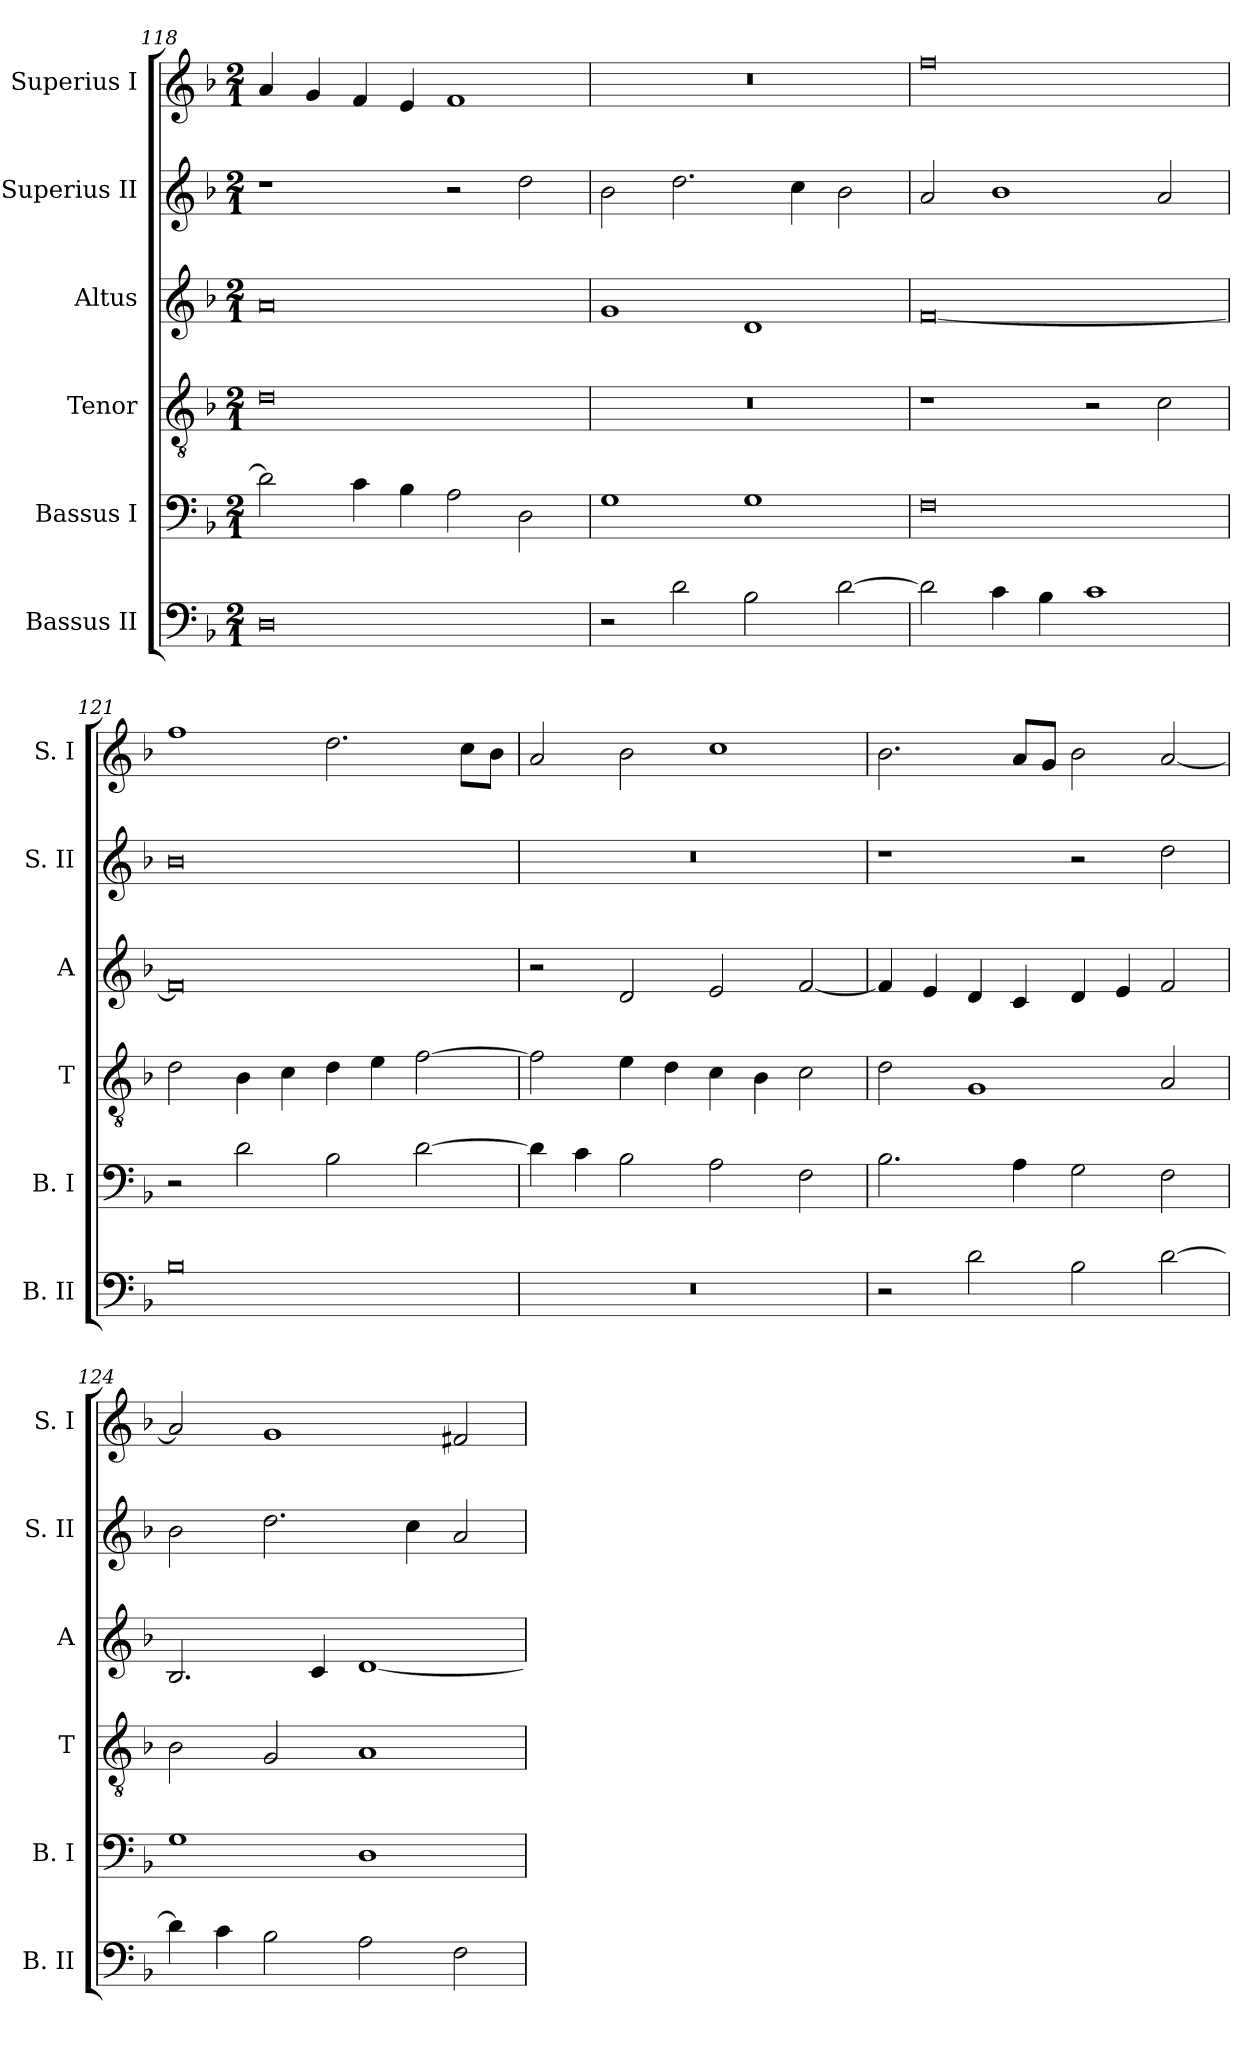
**kern	**kern	**kern	**kern	**kern	**kern
*part6	*part5	*part4	*part3	*part2	*part1
*staff6	*staff5	*staff4	*staff3	*staff2	*staff1
*I"Bassus II	*I"Bassus I	*I"Tenor	*I"Altus	*I"Superius II	*I"Superius I
*I'B. II	*I'B. I	*I'T	*I'A	*I'S. II	*I'S. I
*clefF4	*clefF4	*clefGv2	*clefG2	*clefG2	*clefG2
*k[b-]	*k[b-]	*k[b-]	*k[b-]	*k[b-]	*k[b-]
*F:	*F:	*F:	*F:	*F:	*F:
*M2/1	*M2/1	*M2/1	*M2/1	*M2/1	*M2/1
=118	=118	=118	=118	=118	=118
0D	2d]	0d	0a	1r	4a
.	.	.	.	.	4g
.	4c	.	.	.	4f
.	4B-	.	.	.	4e
.	2A	.	.	2r	1f
.	2D	.	.	2dd	.
=119	=119	=119	=119	=119	=119
2r	1G	0r	1g	2b-	0r
2d	.	.	.	2.dd	.
2B-	1G	.	1d	.	.
.	.	.	.	4cc	.
[2d	.	.	.	2b-	.
=120	=120	=120	=120	=120	=120
2d]	0F	1r	[0f	2a	0ff
4c	.	.	.	1b-	.
4B-	.	.	.	.	.
1c	.	2r	.	.	.
.	.	2c	.	2a	.
=121	=121	=121	=121	=121	=121
0B-	2r	2d	0f]	0b-	1ff
.	2d	4B-	.	.	.
.	.	4c	.	.	.
.	2B-	4d	.	.	2.dd
.	.	4e	.	.	.
.	[2d	[2f	.	.	.
.	.	.	.	.	8ccL
.	.	.	.	.	8b-J
=122	=122	=122	=122	=122	=122
0r	4d]	2f]	2r	0r	2a
.	4c	.	.	.	.
.	2B-	4e	2d	.	2b-
.	.	4d	.	.	.
.	2A	4c	2e	.	1cc
.	.	4B-	.	.	.
.	2F	2c	[2f	.	.
=123	=123	=123	=123	=123	=123
2r	2.B-	2d	4f]	1r	2.b-
.	.	.	4e	.	.
2d	.	1G	4d	.	.
.	4A	.	4c	.	8aL
.	.	.	.	.	8gJ
2B-	2G	.	4d	2r	2b-
.	.	.	4e	.	.
[2d	2F	2A	2f	2dd	[2a
=124	=124	=124	=124	=124	=124
4d]	1G	2B-	2.B-	2b-	2a]
4c	.	.	.	.	.
2B-	.	2G	.	2.dd	1g
.	.	.	4c	.	.
2A	1D	1A	[1d	.	.
.	.	.	.	4cc	.
2F	.	.	.	2a	2f#X
=	=	=	=	=	=
*-	*-	*-	*-	*-	*-
